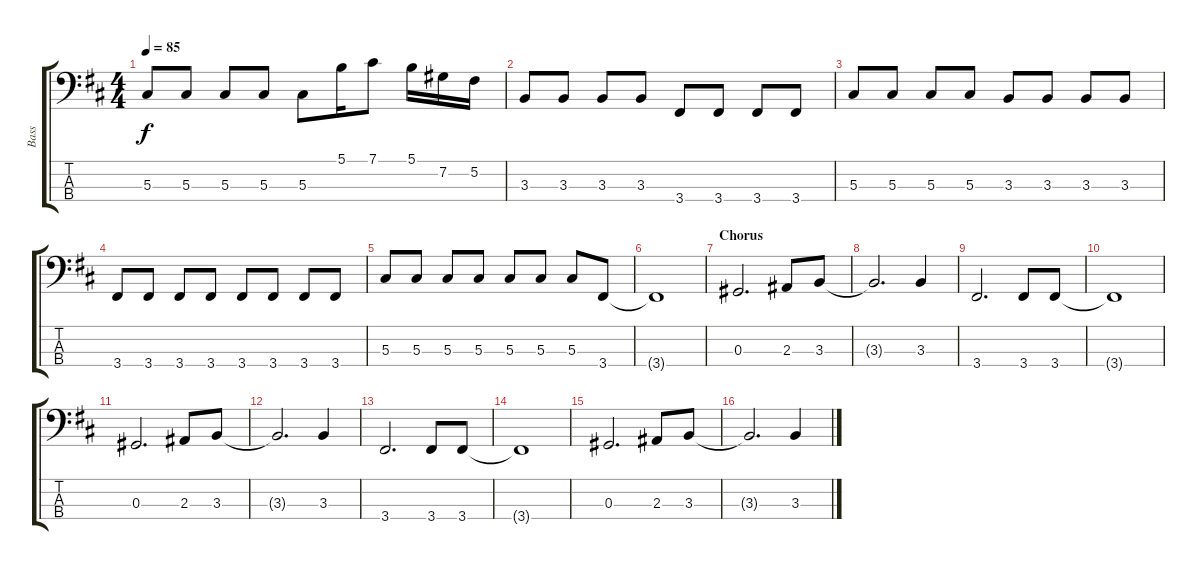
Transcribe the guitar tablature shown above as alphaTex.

\track ("Bass" "Bass") {instrument electricbasspick}
\staff {score tabs}
\tuning (Gb2 Db2 Ab1 Eb1) {hide}
\ts (4 4)
\tempo 85
\clef f4
\ks d
5.3.8{dy f} 5.3.8 5.3.8 5.3.8 5.3.8 5.1.16 7.1.8 5.1.16 7.2.16 5.2.16 |
3.3.8 3.3.8 3.3.8 3.3.8 3.4.8 3.4.8 3.4.8 3.4.8 |
5.3.8 5.3.8 5.3.8 5.3.8 3.3.8 3.3.8 3.3.8 3.3.8 |
3.4.8 3.4.8 3.4.8 3.4.8 3.4.8 3.4.8 3.4.8 3.4.8 |
5.3.8 5.3.8 5.3.8 5.3.8 5.3.8 5.3.8 5.3.8 3.4.8 |
3.4{t}.1 |
\section ("" "Chorus")
0.3.2{d} 2.3.8 3.3.8 |
3.3{t}.2{d} 3.3.4 |
3.4.2{d} 3.4.8 3.4.8 |
3.4{t}.1 |
0.3.2{d} 2.3.8 3.3.8 |
3.3{t}.2{d} 3.3.4 |
3.4.2{d} 3.4.8 3.4.8 |
3.4{t}.1 |
0.3.2{d} 2.3.8 3.3.8 |
3.3{t}.2{d} 3.3.4
